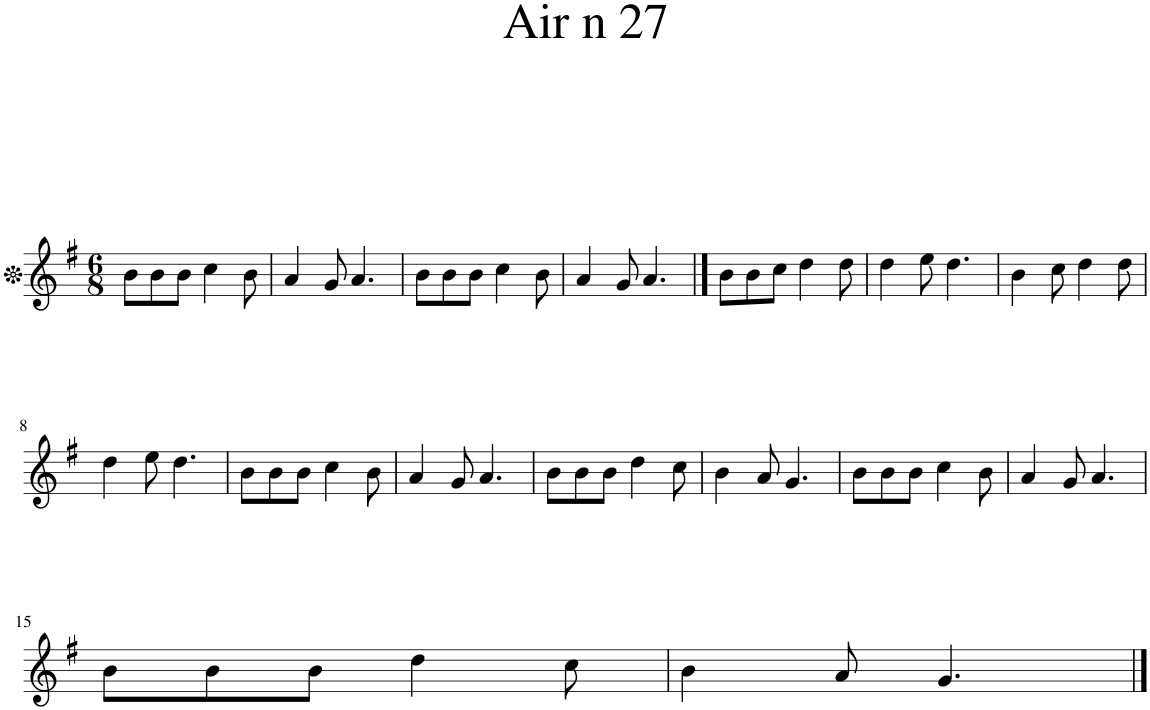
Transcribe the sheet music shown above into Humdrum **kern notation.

**kern
*part1
*staff1
*I"Piano
*I'Pno.
*clefG2
*k[f#]
*M6/8
=1
8b\L
8b\
8b\J
4cc\
8b\
=2
4a/
8g/
4.a/
=3
8b\L
8b\
8b\J
4cc\
8b\
=4
4a/
8g/
4.a/
==5
8b\L
8b\
8cc\J
4dd\
8dd\
=6
4dd\
8ee\
4.dd\
=7
4b\
8cc\
4dd\
8dd\
!!LO:LB:g=z
=8
4dd\
8ee\
4.dd\
=9
8b\L
8b\
8b\J
4cc\
8b\
=10
4a/
8g/
4.a/
=11
8b\L
8b\
8b\J
4dd\
8cc\
=12
4b\
8a/
4.g/
=13
8b\L
8b\
8b\J
4cc\
8b\
=14
4a/
8g/
4.a/
!!LO:LB:g=z
=15
8b\L
8b\
8b\J
4dd\
8cc\
=16
4b\
8a/
4.g/
==
*-
